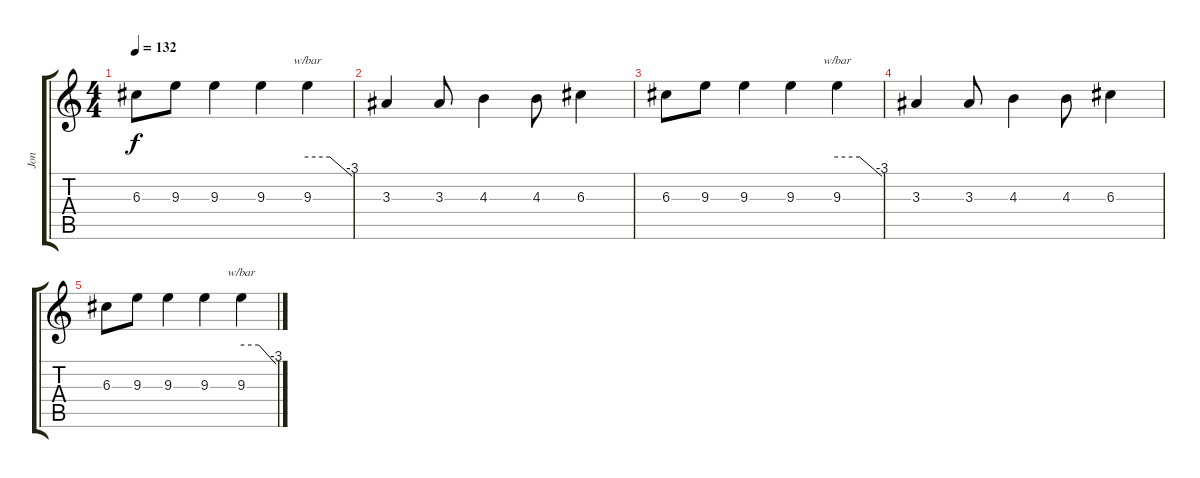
\track ("Jon" "Jon") {instrument overdrivenguitar}
\staff {score tabs}
\tuning (Db4 Db4 G3 D3 A2 E2) {hide}
\ts (4 4)
\tempo 132
\clef g2
\ks c
6.3.8{dy f} 9.3.8 9.3.4 9.3.4 9.3.4{tbe (custom default 0 0 30 0 60 -12)} |
3.3.4 3.3.8 4.3.4 4.3.8 6.3.4 |
6.3.8 9.3.8 9.3.4 9.3.4 9.3.4{tbe (custom default 0 0 30 0 60 -12)} |
3.3.4 3.3.8 4.3.4 4.3.8 6.3.4 |
6.3.8 9.3.8 9.3.4 9.3.4 9.3.4{tbe (custom default 0 0 30 0 60 -12)}
